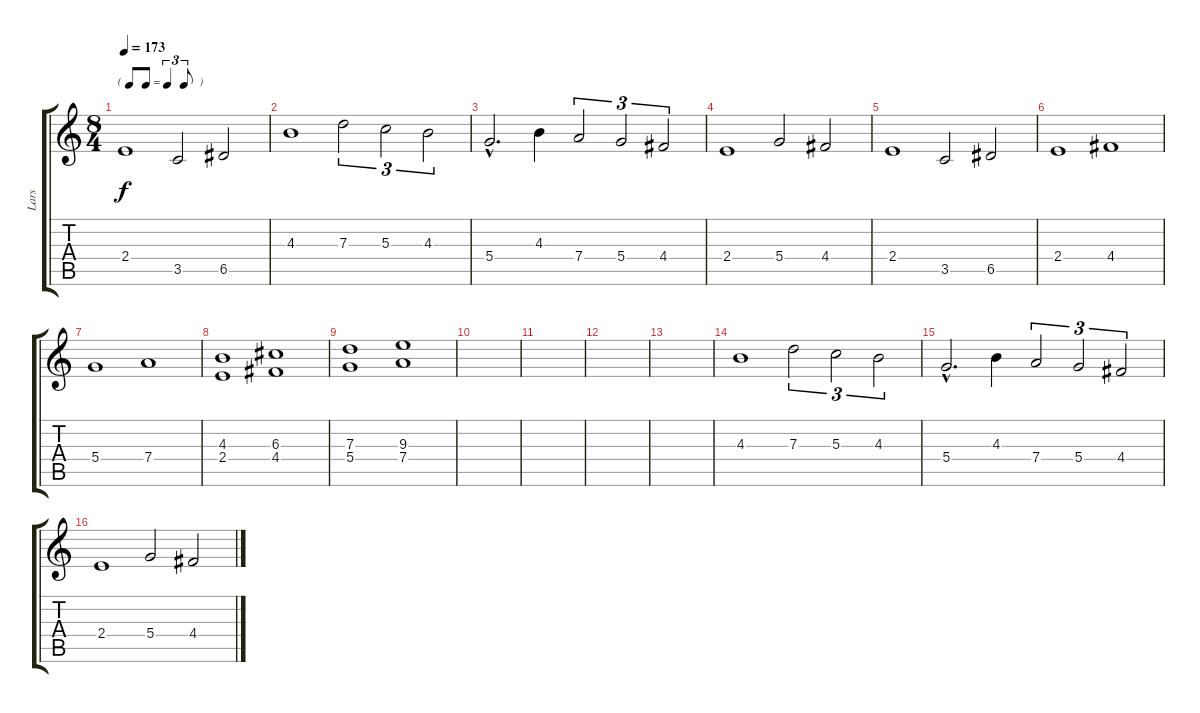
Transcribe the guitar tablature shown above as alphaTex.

\track ("Lars" "Lars") {instrument stringensemble1}
\staff {score tabs}
\tuning (E5 B4 G4 D4 A3 E3) {hide}
\ts (8 4)
\tf triplet8th
\tempo 173
\clef g2
\ks c
2.4.1{dy f} 3.5.2 6.5.2 |
4.3.1 7.3.2{tu (3 2)} 5.3.2{tu (3 2)} 4.3.2{tu (3 2)} |
5.4{hac}.2{d} 4.3.4 7.4.2{tu (3 2)} 5.4.2{tu (3 2)} 4.4.2{tu (3 2)} |
2.4.1 5.4.2 4.4.2 |
2.4.1 3.5.2 6.5.2 |
2.4.1 4.4.1 |
5.4.1 7.4.1 |
(4.3 2.4).1 (6.3 4.4).1 |
(7.3 5.4).1 (9.3 7.4).1 |
|
|
|
|
4.3.1 7.3.2{tu (3 2)} 5.3.2{tu (3 2)} 4.3.2{tu (3 2)} |
5.4{hac}.2{d} 4.3.4 7.4.2{tu (3 2)} 5.4.2{tu (3 2)} 4.4.2{tu (3 2)} |
2.4.1 5.4.2 4.4.2
